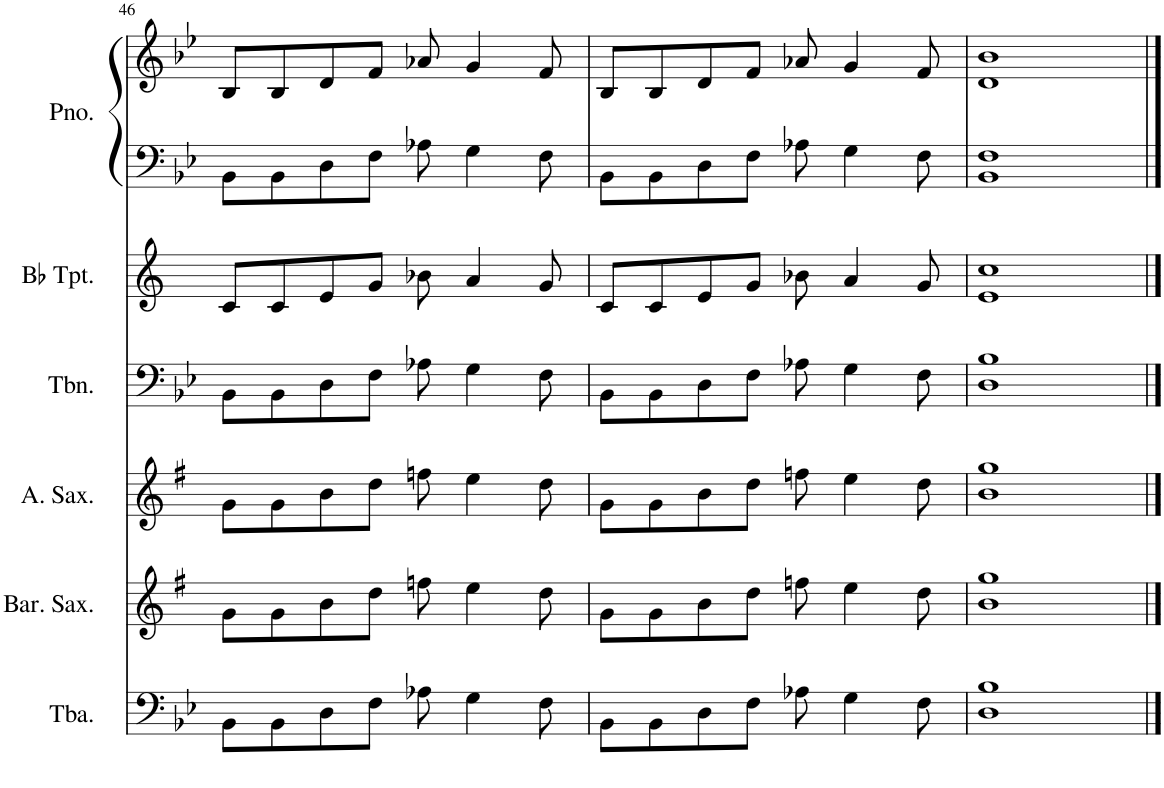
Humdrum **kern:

**kern	**kern	**kern	**kern	**kern	**kern	**kern
*part6	*part5	*part4	*part3	*part2	*part1	*part1
*staff7	*staff6	*staff5	*staff4	*staff3	*staff2	*staff1
*I"Tuba	*I"Baritone Saxophone	*I"Alto Saxophone	*I"Trombone	*I"Bb Trumpet	*I"Piano	*
*I'Tba.	*I'Bar. Sax.	*I'A. Sax.	*I'Tbn.	*I'Bb Tpt.	*I'Pno.	*
!!LO:PB:g=z
*clefF4	*clefG2	*clefG2	*clefF4	*clefG2	*clefF4	*clefG2
*	*Trd12c21	*Trd5c9	*	*Trd1c2	*	*
*k[b-e-]	*k[f#]	*k[f#]	*k[b-e-]	*k[]	*k[b-e-]	*k[b-e-]
*M4/4	*M4/4	*M4/4	*M4/4	*M4/4	*M4/4	*M4/4
=46	=46	=46	=46	=46	=46	=46
8BB-\L	8g\L	8g\L	8BB-\L	8c/L	8BB-\L	8B-/L
8BB-\	8g\	8g\	8BB-\	8c/	8BB-\	8B-/
8D\	8b\	8b\	8D\	8e/	8D\	8d/
8F\J	8dd\J	8dd\J	8F\J	8g/J	8F\J	8f/J
8A-X\	8ffn\	8ffn\	8A-X\	8b-X\	8A-X\	8a-X/
4G\	4ee\	4ee\	4G\	4a/	4G\	4g/
8F\	8dd\	8dd\	8F\	8g/	8F\	8f/
=47	=47	=47	=47	=47	=47	=47
8BB-\L	8g\L	8g\L	8BB-\L	8c/L	8BB-\L	8B-/L
8BB-\	8g\	8g\	8BB-\	8c/	8BB-\	8B-/
8D\	8b\	8b\	8D\	8e/	8D\	8d/
8F\J	8dd\J	8dd\J	8F\J	8g/J	8F\J	8f/J
8A-X\	8ffn\	8ffn\	8A-X\	8b-X\	8A-X\	8a-X/
4G\	4ee\	4ee\	4G\	4a/	4G\	4g/
8F\	8dd\	8dd\	8F\	8g/	8F\	8f/
=48	=48	=48	=48	=48	=48	=48
1D 1B-	1b 1gg	1b 1gg	1D 1B-	1e 1cc	1BB- 1F	1d 1b-
==	==	==	==	==	==	==
*-	*-	*-	*-	*-	*-	*-
